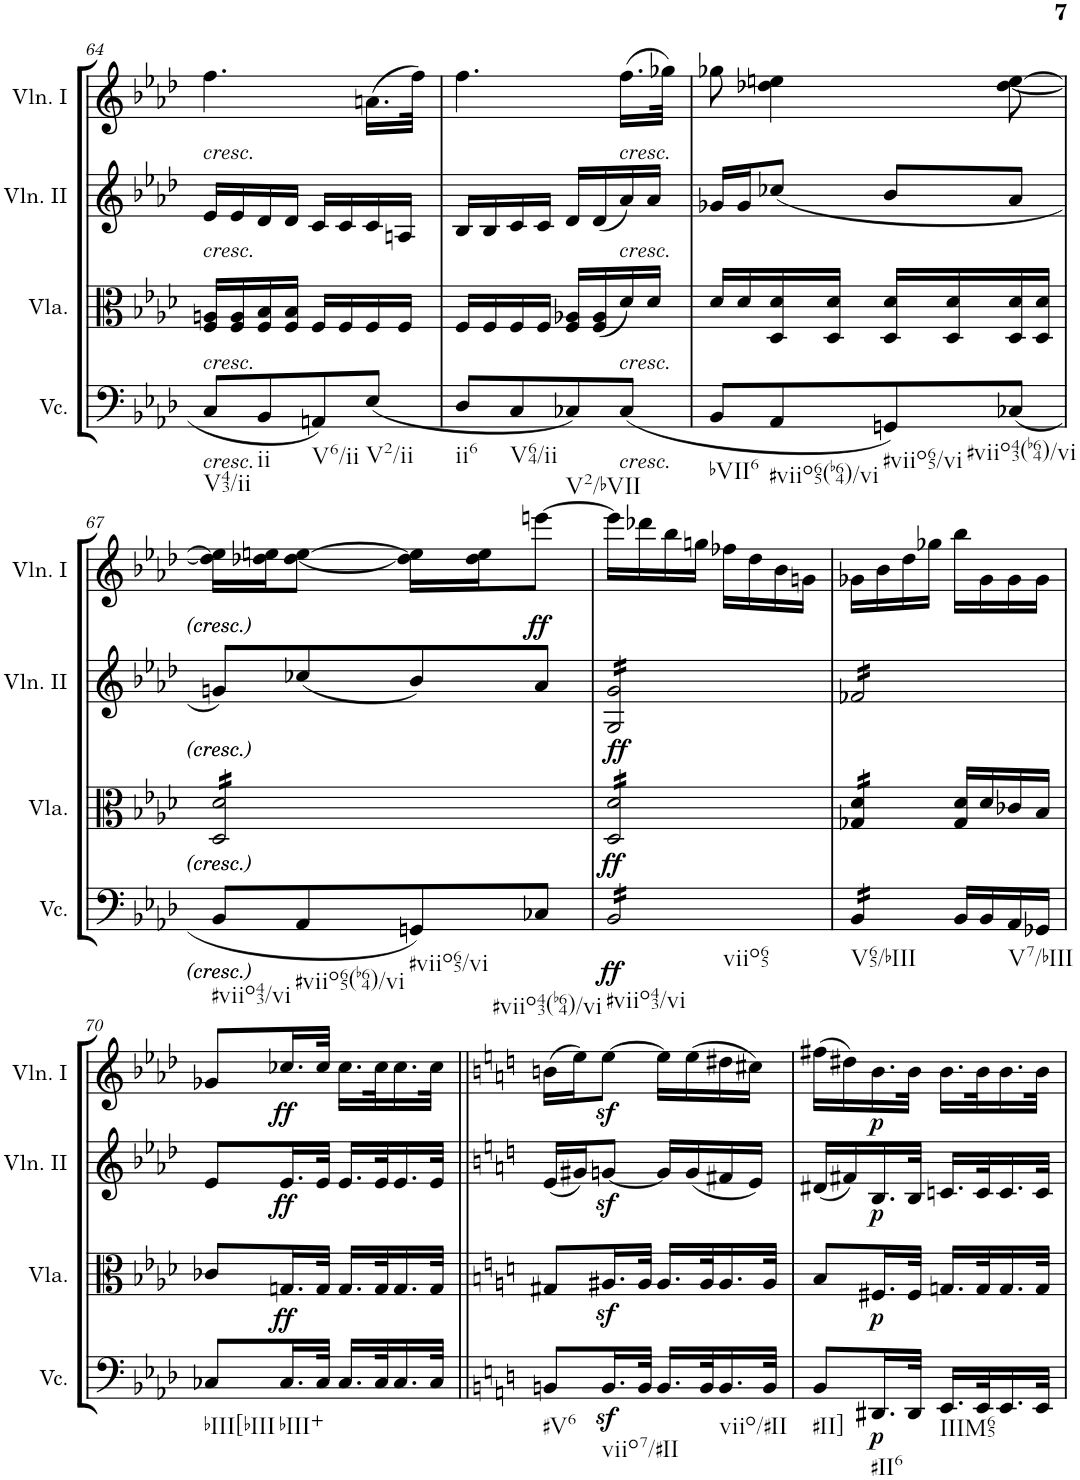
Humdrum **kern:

**kern	**dynam	**kern	**dynam	**kern	**dynam	**kern	**dynam
*part4	*part4	*part3	*part3	*part2	*part2	*part1	*part1
*staff4	*staff4	*staff3	*staff3	*staff2	*staff2	*staff1	*staff1
*I"Violoncello	*	*I"Viola	*	*I"Violino II	*	*I"Violino I	*
*I'Vc.	*	*I'Vla.	*	*I'Vln. II	*	*I'Vln. I	*
!!LO:PB:g=z
*clefF4	*	*clefC3	*	*clefG2	*	*clefG2	*
*k[b-e-a-d-]	*	*k[b-e-a-d-]	*	*k[b-e-a-d-]	*	*k[b-e-a-d-]	*
*M2/4	*	*M2/4	*	*M2/4	*	*M2/4	*
=64	=64	=64	=64	=64	=64	=64	=64
!	!	!	!	!	!	!LO:TX:b:i:t=cresc.	!
!	!	!	!	!LO:TX:b:i:t=cresc.	!	!	!
!	!	!LO:TX:b:i:t=cresc.	!	!	!	!	!
!LO:TX:b:i:t=cresc.	!	!	!	!	!	!	!
!LO:TX:b:t=V43/ii	!	!	!	!	!	!	!
8C/L	.	16F/ 16An/LL	.	16e-/LL	.	4.ff\	.
.	.	16F/ 16A/	.	16e-/	.	.	.
!LO:TX:b:t=ii	!	!	!	!	!	!	!
8BB-/	.	16F/ 16B-/	.	16d-/	.	.	.
.	.	16F/ 16B-/JJ	.	16d-/JJ	.	.	.
!LO:TX:b:t=V6/ii	!	!	!	!	!	!	!
8AAn/	.	16F/LL	.	16c/LL	.	.	.
.	.	16F/	.	16c/	.	.	.
!LO:TX:b:t=V2/ii	!	!	!	!	!	!	!
(8E-/J	.	16F/	.	16c/	.	(16.an\LL	.
.	.	16F/JJ	.	16An/JJ	.	.	.
.	.	.	.	.	.	32ff\JJk)	.
=65	=65	=65	=65	=65	=65	=65	=65
!LO:TX:b:t=ii6	!	!	!	!	!	!	!
8D-/L	.	16F/LL	.	16B-/LL	.	4.ff\	.
.	.	16F/	.	16B-/	.	.	.
!LO:TX:b:t=V64/ii	!	!	!	!	!	!	!
8C/	.	16F/	.	16c/	.	.	.
.	.	16F/JJ	.	16c/JJ	.	.	.
!LO:TX:b:t=V2/bVII	!	!	!	!	!	!	!
8C-X/)	.	16F/ 16A-X/LL	.	16d-/LL	.	.	.
.	.	(16F/ 16A-/	.	(16d-/	.	.	.
!	!	!	!	!	!	!LO:TX:b:i:t=cresc.	!
!	!	!	!	!LO:TX:b:i:t=cresc.	!	!	!
!	!	!LO:TX:b:i:t=cresc.	!	!	!	!	!
!LO:TX:b:i:t=cresc.	!	!	!	!	!	!	!
(8C-/J	.	16d-/)	.	16a-/)	.	(16.ff\LL	.
.	.	16d-/JJ	.	16a-/JJ	.	.	.
.	.	.	.	.	.	32gg-X\JJk)	.
=66	=66	=66	=66	=66	=66	=66	=66
!LO:TX:b:t=bVII6	!	!	!	!	!	!	!
8BB-/L	.	16d-/LL	.	16g-X/LL	.	8gg-X\	.
.	.	16d-/	.	16g-/J	.	.	.
!LO:TX:b:t=#viio65(b64)/vi	!	!	!	!	!	!	!
8AA-/	.	16D-/ 16d-/	.	(8cc-X/J	.	4dd-X\ 4een\	.
.	.	16D-/ 16d-/JJ	.	.	.	.	.
!LO:TX:b:t=#viio65/vi	!	!	!	!	!	!	!
8GGn/)	.	16D-/ 16d-/LL	.	8b-/L	.	.	.
.	.	16D-/ 16d-/	.	.	.	.	.
!LO:TX:b:t=#viio43(b64)/vi	!	!	!	!	!	!	!
(8C-X/J	.	16D-/ 16d-/	.	8a-/J	.	[8dd-\ [8ee\	.
.	.	16D-/ 16d-/JJ	.	.	.	.	.
!!LO:LB:g=z
=67	=67	=67	=67	=67	=67	=67	=67
!LO:TX:b:t=#viio43/vi	!	!	!	!	!	!	!
*	*	*tremolo	*	*	*	*	*
8BB-/L	.	16D-/ 16d-/LL	.	8gn/L)	.	16dd-\] 16ee\]LL	.
.	.	16D-/ 16d-/	.	.	.	16dd-X\ 16een\J	.
!LO:TX:b:t=#viio65(b64)/vi	!	!	!	!	!	!	!
8AA-/	.	16D-/ 16d-/	.	(8cc-X/	.	[8dd-\ [8ee\J	.
.	.	16D-/ 16d-/	.	.	.	.	.
!LO:TX:b:t=#viio65/vi	!	!	!	!	!	!	!
8GGn/)	.	16D-/ 16d-/	.	8b-/)	.	16dd-\] 16ee\]LL	.
.	.	16D-/ 16d-/	.	.	.	16dd-\ 16ee\J	.
!LO:TX:b:t=#viio43(b64)/vi	!	!	!	!	!	!	!
!	!	!	!	!	!	!	!LO:DY:b
8C-X/J	.	16D-/ 16d-/	.	8a-/J	.	[8eeen\J	ff
.	.	16D-/ 16d-/JJ	.	.	.	.	.
=68	=68	=68	=68	=68	=68	=68	=68
!LO:TX:b:t=#viio43/vi	!	!	!	!	!	!	!
!LO:TX:b:t=viio65	!	!	!	!	!	!	!
!	!LO:DY:b	!	!LO:DY:b	!	!LO:DY:b	!	!
*tremolo	*	*	*	*	*	*	*
*	*	*	*	*tremolo	*	*	*
16BB-/LL	ff	16D-/ 16d-/LL	ff	16G/ 16g/LL	ff	16eee\LL]	.
16BB-/	.	16D-/ 16d-/	.	16G/ 16g/	.	16ddd-X\	.
16BB-/	.	16D-/ 16d-/	.	16G/ 16g/	.	16bb-\	.
16BB-/	.	16D-/ 16d-/	.	16G/ 16g/	.	16ggn\JJ	.
16BB-/	.	16D-/ 16d-/	.	16G/ 16g/	.	16ff-X\LL	.
16BB-/	.	16D-/ 16d-/	.	16G/ 16g/	.	16dd-\	.
16BB-/	.	16D-/ 16d-/	.	16G/ 16g/	.	16b-\	.
16BB-/JJ	.	16D-/ 16d-/JJ	.	16G/ 16g/JJ	.	16gn\JJ	.
=69	=69	=69	=69	=69	=69	=69	=69
!LO:TX:b:t=V65/bIII	!	!	!	!	!	!	!
16BB-/LL	.	16G-X/ 16d-/LL	.	16f-X/LL	.	16g-X\LL	.
16BB-/	.	16G-X/ 16d-/	.	16f-X/	.	16b-\	.
16BB-/	.	16G-X/ 16d-/	.	16f-X/	.	16dd-\	.
16BB-/JJ	.	16G-X/ 16d-/JJ	.	16f-X/	.	16gg-X\JJ	.
*	*	*Xtremolo	*	*	*	*	*
*Xtremolo	*	*	*	*	*	*	*
16BB-/LL	.	16G-/ 16d-/LL	.	16f-X/	.	16bb-\LL	.
16BB-/	.	16d-/	.	16f-X/	.	16g-\	.
!LO:TX:b:t=V7/bIII	!	!	!	!	!	!	!
16AA-/	.	16c-X/	.	16f-X/	.	16g-\	.
16GG-X/JJ	.	16B-/JJ	.	16f-X/JJ	.	16g-\JJ	.
*	*	*	*	*Xtremolo	*	*	*
!!LO:LB:g=z
=70	=70	=70	=70	=70	=70	=70	=70
!LO:TX:b:t=bIII[bIII	!	!	!	!	!	!	!
8C-X/L	.	8c-X/L	.	8e-/L	.	8g-X/L	.
!LO:TX:b:t=bIII+	!	!	!	!	!	!	!
!	!	!	!LO:DY:b	!	!LO:DY:b	!	!LO:DY:b
16.C-/L	.	16.Gn/L	ff	16.e-/L	ff	16.cc-X/L	ff
32C-/JJk	.	32G/JJk	.	32e-/JJk	.	32cc-/JJk	.
16.C-/LL	.	16.G/LL	.	16.e-/LL	.	16.cc-\LL	.
32C-/K	.	32G/K	.	32e-/K	.	32cc-\K	.
16.C-/	.	16.G/	.	16.e-/	.	16.cc-\	.
32C-/JJk	.	32G/JJk	.	32e-/JJk	.	32cc-\JJk	.
=71||	=71||	=71||	=71||	=71||	=71||	=71||	=71||
*k[]	*	*k[]	*	*k[]	*	*k[]	*
!LO:TX:b:t=#V6	!	!	!	!	!	!	!
8BBn/L	.	8G#X/L	.	(16e/LL	.	(16bn\LL	.
.	.	.	.	16g#X/J)	.	16ee\J)	.
!LO:TX:b:t=viio7/#II	!	!	!	!	!	!	!
16.BBz</L	.	16.A#Xz</L	.	[8gnz</J	.	[8eez<\J	.
32BB/JJk	.	32A#/JJk	.	.	.	.	.
16.BB/LL	.	16.A#/LL	.	16g/LL]	.	16ee\LL]	.
.	.	.	.	(16g/	.	(16ee\	.
32BB/K	.	32A#/K	.	.	.	.	.
!LO:TX:b:t=viio/#II	!	!	!	!	!	!	!
16.BB/	.	16.A#/	.	16f#X/	.	16dd#X\	.
.	.	.	.	16e/JJ)	.	16cc#X\JJ)	.
32BB/JJk	.	32A#/JJk	.	.	.	.	.
=72	=72	=72	=72	=72	=72	=72	=72
!LO:TX:b:t=#II]	!	!	!	!	!	!	!
8BB/L	.	8B/L	.	(16d#X/LL	.	(16ff#X\LL	.
.	.	.	.	16f#X/)	.	16dd#X\)	.
!LO:TX:b:t=#II6	!	!	!	!	!	!	!
!	!LO:DY:b	!	!LO:DY:b	!	!LO:DY:b	!	!LO:DY:b
16.DD#X/L	p	16.F#X/L	p	16.B/	p	16.b\	p
32DD#/JJk	.	32F#/JJk	.	32B/JJk	.	32b\JJk	.
!LO:TX:b:t=IIIM65	!	!	!	!	!	!	!
16.EE/LL	.	16.Gn/LL	.	16.cn/LL	.	16.b\LL	.
32EE/K	.	32G/K	.	32c/K	.	32b\K	.
16.EE/	.	16.G/	.	16.c/	.	16.b\	.
32EE/JJk	.	32G/JJk	.	32c/JJk	.	32b\JJk	.
=	=	=	=	=	=	=	=
*-	*-	*-	*-	*-	*-	*-	*-
